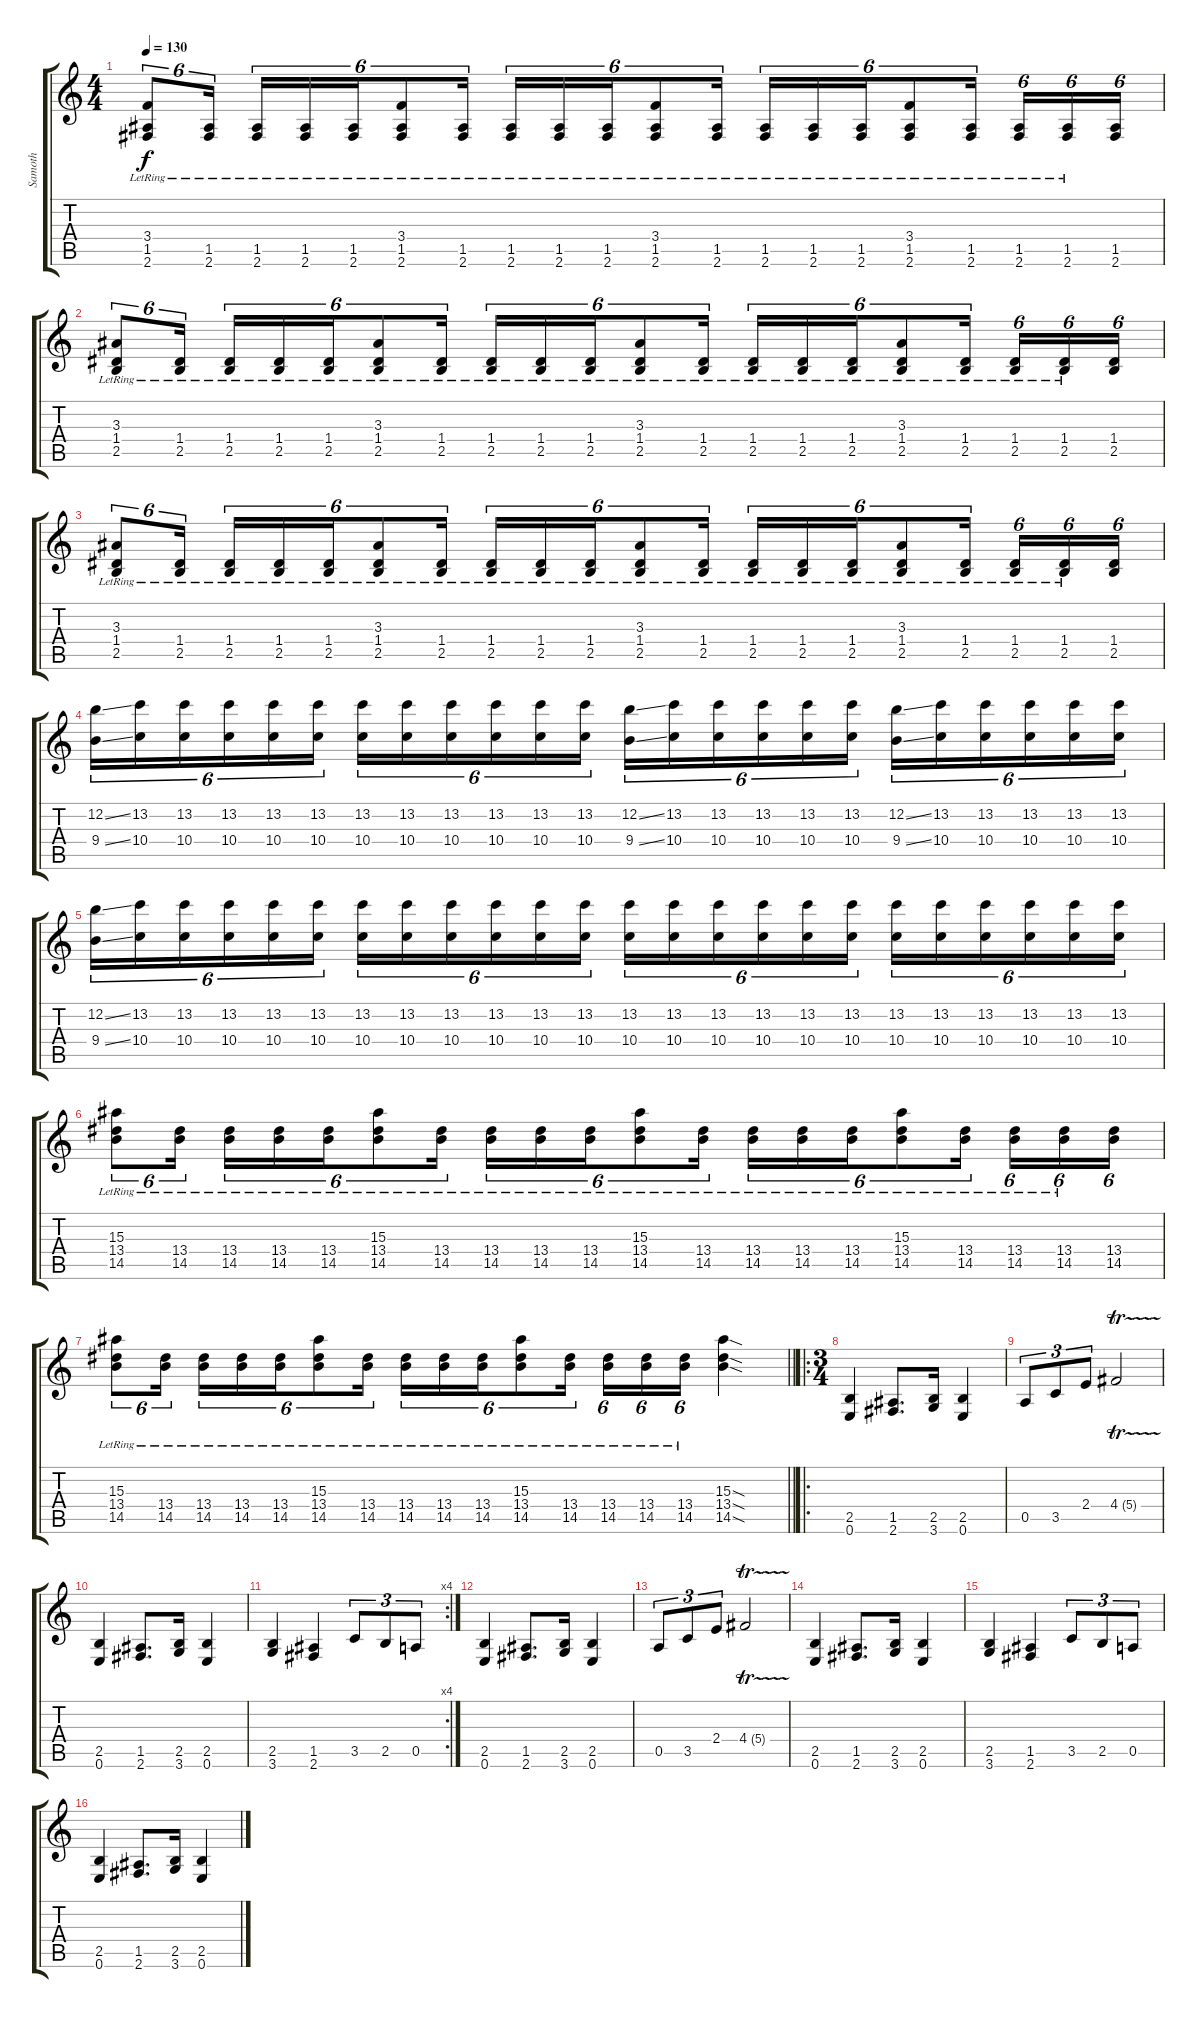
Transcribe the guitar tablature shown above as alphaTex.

\track ("Samoth" "Samoth") {instrument distortionguitar}
\staff {score tabs}
\tuning (E4 B3 G3 D3 A2 E2) {hide}
\ts (4 4)
\tempo 130
\clef g2
\ks c
(3.4{lr} 1.5{lr} 2.6{lr}).8{tu (6 4) dy f} (1.5{lr} 2.6{lr}).16{tu (6 4)} (1.5{lr} 2.6{lr}).16{tu (6 4)} (1.5{lr} 2.6{lr}).16{tu (6 4)} (1.5{lr} 2.6{lr}).16{tu (6 4)} (3.4{lr} 1.5{lr} 2.6{lr}).8{tu (6 4)} (1.5{lr} 2.6{lr}).16{tu (6 4)} (1.5{lr} 2.6{lr}).16{tu (6 4)} (1.5{lr} 2.6{lr}).16{tu (6 4)} (1.5{lr} 2.6{lr}).16{tu (6 4)} (3.4{lr} 1.5{lr} 2.6{lr}).8{tu (6 4)} (1.5{lr} 2.6{lr}).16{tu (6 4)} (1.5{lr} 2.6{lr}).16{tu (6 4)} (1.5{lr} 2.6{lr}).16{tu (6 4)} (1.5{lr} 2.6{lr}).16{tu (6 4)} (3.4{lr} 1.5{lr} 2.6{lr}).8{tu (6 4)} (1.5{lr} 2.6{lr}).16{tu (6 4)} (1.5{lr} 2.6{lr}).16{tu (6 4)} (1.5{lr} 2.6{lr}).16{tu (6 4)} (1.5 2.6).16{tu (6 4)} |
(3.3{lr} 1.4{lr} 2.5{lr}).8{tu (6 4)} (1.4 2.5{lr}).16{tu (6 4)} (1.4 2.5{lr}).16{tu (6 4)} (1.4 2.5{lr}).16{tu (6 4)} (1.4 2.5{lr}).16{tu (6 4)} (3.3{lr} 1.4{lr} 2.5{lr}).8{tu (6 4)} (1.4 2.5{lr}).16{tu (6 4)} (1.4{lr} 2.5{lr}).16{tu (6 4)} (1.4 2.5{lr}).16{tu (6 4)} (1.4 2.5{lr}).16{tu (6 4)} (3.3{lr} 1.4{lr} 2.5{lr}).8{tu (6 4)} (1.4 2.5{lr}).16{tu (6 4)} (1.4 2.5{lr}).16{tu (6 4)} (1.4 2.5{lr}).16{tu (6 4)} (1.4 2.5{lr}).16{tu (6 4)} (3.3{lr} 1.4{lr} 2.5{lr}).8{tu (6 4)} (1.4 2.5{lr}).16{tu (6 4)} (1.4 2.5{lr}).16{tu (6 4)} (1.4 2.5{lr}).16{tu (6 4)} (1.4 2.5).16{tu (6 4)} |
(3.3{lr} 1.4{lr} 2.5{lr}).8{tu (6 4)} (1.4 2.5{lr}).16{tu (6 4)} (1.4 2.5{lr}).16{tu (6 4)} (1.4 2.5{lr}).16{tu (6 4)} (1.4 2.5{lr}).16{tu (6 4)} (3.3{lr} 1.4{lr} 2.5{lr}).8{tu (6 4)} (1.4 2.5{lr}).16{tu (6 4)} (1.4{lr} 2.5{lr}).16{tu (6 4)} (1.4 2.5{lr}).16{tu (6 4)} (1.4 2.5{lr}).16{tu (6 4)} (3.3{lr} 1.4{lr} 2.5{lr}).8{tu (6 4)} (1.4 2.5{lr}).16{tu (6 4)} (1.4 2.5{lr}).16{tu (6 4)} (1.4 2.5{lr}).16{tu (6 4)} (1.4 2.5{lr}).16{tu (6 4)} (3.3{lr} 1.4{lr} 2.5{lr}).8{tu (6 4)} (1.4 2.5{lr}).16{tu (6 4)} (1.4 2.5{lr}).16{tu (6 4)} (1.4 2.5{lr}).16{tu (6 4)} (1.4 2.5).16{tu (6 4)} |
(12.2{ss} 9.4{ss}).16{tu (6 4)} (13.2 10.4).16{tu (6 4)} (13.2 10.4).16{tu (6 4)} (13.2 10.4).16{tu (6 4)} (13.2 10.4).16{tu (6 4)} (13.2 10.4).16{tu (6 4)} (13.2 10.4).16{tu (6 4)} (13.2 10.4).16{tu (6 4)} (13.2 10.4).16{tu (6 4)} (13.2 10.4).16{tu (6 4)} (13.2 10.4).16{tu (6 4)} (13.2 10.4).16{tu (6 4)} (12.2{ss} 9.4{ss}).16{tu (6 4)} (13.2 10.4).16{tu (6 4)} (13.2 10.4).16{tu (6 4)} (13.2 10.4).16{tu (6 4)} (13.2 10.4).16{tu (6 4)} (13.2 10.4).16{tu (6 4)} (12.2{ss} 9.4{ss}).16{tu (6 4)} (13.2 10.4).16{tu (6 4)} (13.2 10.4).16{tu (6 4)} (13.2 10.4).16{tu (6 4)} (13.2 10.4).16{tu (6 4)} (13.2 10.4).16{tu (6 4)} |
(12.2{ss} 9.4{ss}).16{tu (6 4)} (13.2 10.4).16{tu (6 4)} (13.2 10.4).16{tu (6 4)} (13.2 10.4).16{tu (6 4)} (13.2 10.4).16{tu (6 4)} (13.2 10.4).16{tu (6 4)} (13.2 10.4).16{tu (6 4)} (13.2 10.4).16{tu (6 4)} (13.2 10.4).16{tu (6 4)} (13.2 10.4).16{tu (6 4)} (13.2 10.4).16{tu (6 4)} (13.2 10.4).16{tu (6 4)} (13.2 10.4).16{tu (6 4)} (13.2 10.4).16{tu (6 4)} (13.2 10.4).16{tu (6 4)} (13.2 10.4).16{tu (6 4)} (13.2 10.4).16{tu (6 4)} (13.2 10.4).16{tu (6 4)} (13.2 10.4).16{tu (6 4)} (13.2 10.4).16{tu (6 4)} (13.2 10.4).16{tu (6 4)} (13.2 10.4).16{tu (6 4)} (13.2 10.4).16{tu (6 4)} (13.2 10.4).16{tu (6 4)} |
(15.3{lr} 13.4{lr} 14.5{lr}).8{tu (6 4)} (13.4 14.5{lr}).16{tu (6 4)} (13.4 14.5{lr}).16{tu (6 4)} (13.4 14.5{lr}).16{tu (6 4)} (13.4 14.5{lr}).16{tu (6 4)} (15.3{lr} 13.4{lr} 14.5{lr}).8{tu (6 4)} (13.4 14.5{lr}).16{tu (6 4)} (13.4{lr} 14.5{lr}).16{tu (6 4)} (13.4 14.5{lr}).16{tu (6 4)} (13.4 14.5{lr}).16{tu (6 4)} (15.3{lr} 13.4{lr} 14.5{lr}).8{tu (6 4)} (13.4 14.5{lr}).16{tu (6 4)} (13.4 14.5{lr}).16{tu (6 4)} (13.4 14.5{lr}).16{tu (6 4)} (13.4 14.5{lr}).16{tu (6 4)} (15.3{lr} 13.4{lr} 14.5{lr}).8{tu (6 4)} (13.4 14.5{lr}).16{tu (6 4)} (13.4 14.5{lr}).16{tu (6 4)} (13.4 14.5{lr}).16{tu (6 4)} (13.4 14.5).16{tu (6 4)} |
\barLineRight lightlight
(15.3{lr} 13.4{lr} 14.5{lr}).8{tu (6 4)} (13.4 14.5{lr}).16{tu (6 4)} (13.4 14.5{lr}).16{tu (6 4)} (13.4 14.5{lr}).16{tu (6 4)} (13.4 14.5{lr}).16{tu (6 4)} (15.3{lr} 13.4{lr} 14.5{lr}).8{tu (6 4)} (13.4 14.5{lr}).16{tu (6 4)} (13.4{lr} 14.5{lr}).16{tu (6 4)} (13.4 14.5{lr}).16{tu (6 4)} (13.4 14.5{lr}).16{tu (6 4)} (15.3{lr} 13.4{lr} 14.5{lr}).8{tu (6 4)} (13.4 14.5{lr}).16{tu (6 4)} (13.4 14.5{lr}).16{tu (6 4)} (13.4 14.5{lr}).16{tu (6 4)} (13.4 14.5{lr}).16{tu (6 4)} (15.3{sod} 13.4{sod} 14.5{sod}).4 |
\ro
\ts (3 4)
(2.5 0.6).4 (1.5 2.6).8{d} (2.5 3.6).16 (2.5 0.6).4 |
0.5.8{tu (3 2)} 3.5.8{tu (3 2)} 2.4.8{tu (3 2)} 4.4{tr (5 32)}.2 |
(2.5 0.6).4 (1.5 2.6).8{d} (2.5 3.6).16 (2.5 0.6).4 |
\rc 4
(2.5 3.6).4 (1.5 2.6).4 3.5.8{tu (3 2)} 2.5.8{tu (3 2)} 0.5.8{tu (3 2)} |
(2.5 0.6).4 (1.5 2.6).8{d} (2.5 3.6).16 (2.5 0.6).4 |
0.5.8{tu (3 2)} 3.5.8{tu (3 2)} 2.4.8{tu (3 2)} 4.4{tr (5 32)}.2 |
(2.5 0.6).4 (1.5 2.6).8{d} (2.5 3.6).16 (2.5 0.6).4 |
(2.5 3.6).4 (1.5 2.6).4 3.5.8{tu (3 2)} 2.5.8{tu (3 2)} 0.5.8{tu (3 2)} |
(2.5 0.6).4 (1.5 2.6).8{d} (2.5 3.6).16 (2.5 0.6).4
